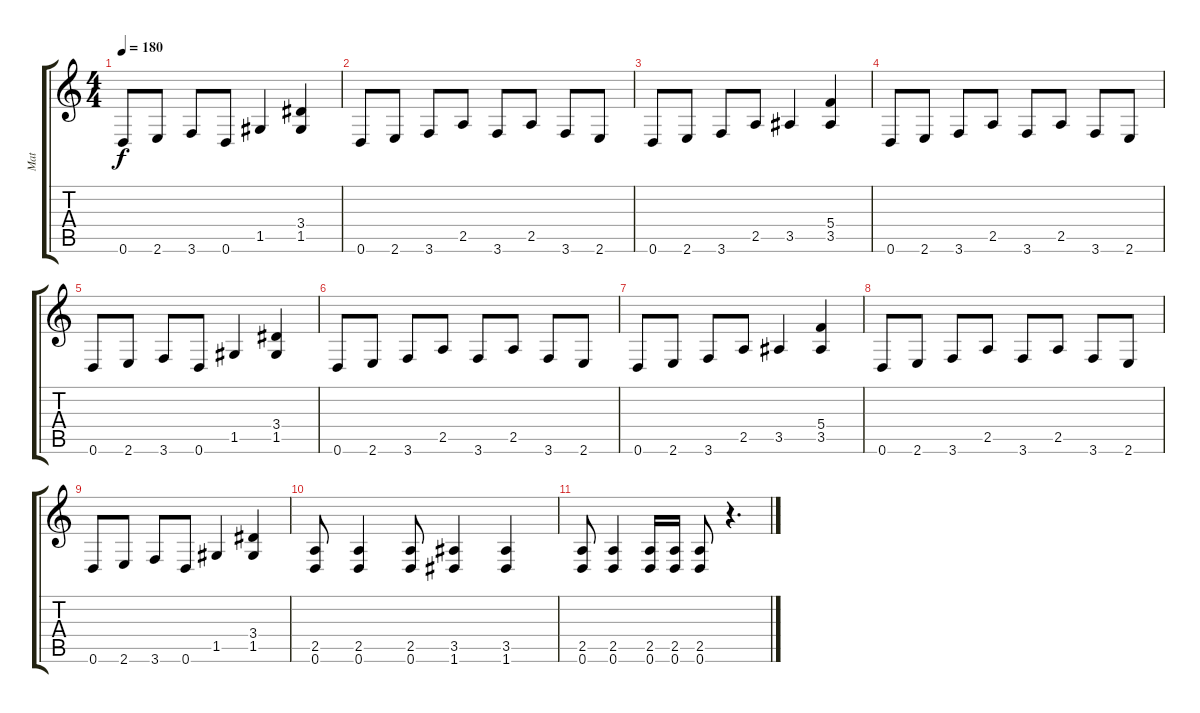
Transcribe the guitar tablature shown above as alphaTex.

\track ("Mat" "Mat") {instrument distortionguitar}
\staff {score tabs}
\tuning (D4 A3 F3 C3 G2 D2) {hide}
\ts (4 4)
\tempo 180
\clef g2
\ks c
0.6.8{dy f} 2.6.8 3.6.8 0.6.8 1.5.4 (3.4 1.5).4 |
0.6.8 2.6.8 3.6.8 2.5.8 3.6.8 2.5.8 3.6.8 2.6.8 |
0.6.8 2.6.8 3.6.8 2.5.8 3.5.4 (5.4 3.5).4 |
0.6.8 2.6.8 3.6.8 2.5.8 3.6.8 2.5.8 3.6.8 2.6.8 |
0.6.8 2.6.8 3.6.8 0.6.8 1.5.4 (3.4 1.5).4 |
0.6.8 2.6.8 3.6.8 2.5.8 3.6.8 2.5.8 3.6.8 2.6.8 |
0.6.8 2.6.8 3.6.8 2.5.8 3.5.4 (5.4 3.5).4 |
0.6.8 2.6.8 3.6.8 2.5.8 3.6.8 2.5.8 3.6.8 2.6.8 |
0.6.8 2.6.8 3.6.8 0.6.8 1.5.4 (3.4 1.5).4 |
(2.5 0.6).8 (2.5 0.6).4 (2.5 0.6).8 (3.5 1.6).4 (3.5 1.6).4 |
(2.5 0.6).8 (2.5 0.6).4 (2.5 0.6).16 (2.5 0.6).16 (2.5 0.6).8 r.4{d}
